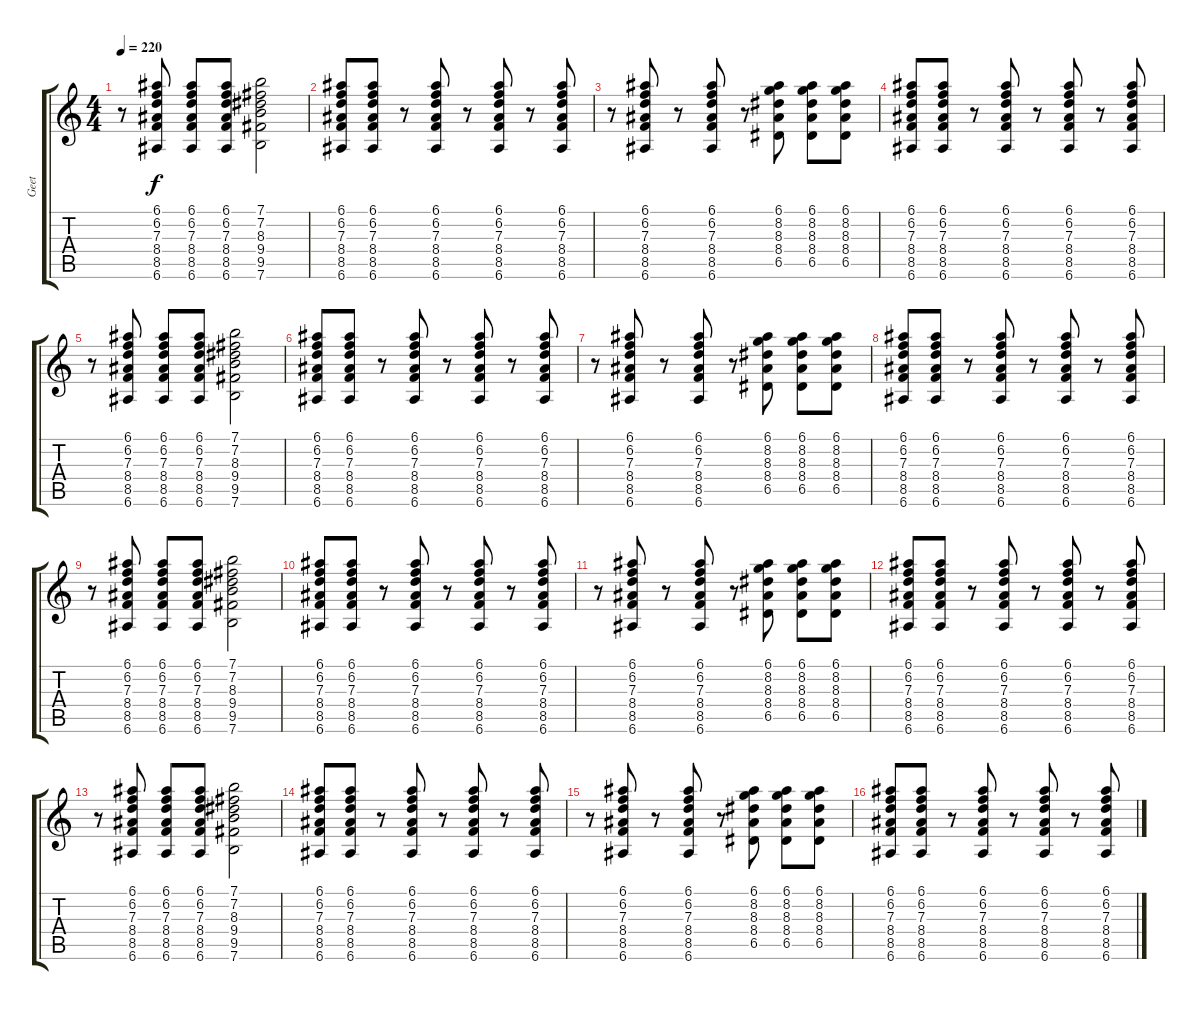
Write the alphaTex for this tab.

\track ("Geet" "Geet") {instrument electricguitarclean}
\staff {score tabs}
\tuning (E4 B3 G3 D3 A2 E2) {hide}
\ts (4 4)
\tempo 220
\clef g2
\ks c
r.8{dy f} (6.1 6.2 7.3 8.4 8.5 6.6).8 (6.1 6.2 7.3 8.4 8.5 6.6).8 (6.1 6.2 7.3 8.4 8.5 6.6).8 (7.1 7.2 8.3 9.4 9.5 7.6).2 |
(6.1 6.2 7.3 8.4 8.5 6.6).8 (6.1 6.2 7.3 8.4 8.5 6.6).8 r.8 (6.1 6.2 7.3 8.4 8.5 6.6).8 r.8 (6.1 6.2 7.3 8.4 8.5 6.6).8 r.8 (6.1 6.2 7.3 8.4 8.5 6.6).8 |
r.8 (6.1 6.2 7.3 8.4 8.5 6.6).8 r.8 (6.1 6.2 7.3 8.4 8.5 6.6).8 r.8 (6.1 8.2 8.3 8.4 6.5).8 (6.1 8.2 8.3 8.4 6.5).8 (6.1 8.2 8.3 8.4 6.5).8 |
(6.1 6.2 7.3 8.4 8.5 6.6).8 (6.1 6.2 7.3 8.4 8.5 6.6).8 r.8 (6.1 6.2 7.3 8.4 8.5 6.6).8 r.8 (6.1 6.2 7.3 8.4 8.5 6.6).8 r.8 (6.1 6.2 7.3 8.4 8.5 6.6).8 |
r.8 (6.1 6.2 7.3 8.4 8.5 6.6).8 (6.1 6.2 7.3 8.4 8.5 6.6).8 (6.1 6.2 7.3 8.4 8.5 6.6).8 (7.1 7.2 8.3 9.4 9.5 7.6).2 |
(6.1 6.2 7.3 8.4 8.5 6.6).8 (6.1 6.2 7.3 8.4 8.5 6.6).8 r.8 (6.1 6.2 7.3 8.4 8.5 6.6).8 r.8 (6.1 6.2 7.3 8.4 8.5 6.6).8 r.8 (6.1 6.2 7.3 8.4 8.5 6.6).8 |
r.8 (6.1 6.2 7.3 8.4 8.5 6.6).8 r.8 (6.1 6.2 7.3 8.4 8.5 6.6).8 r.8 (6.1 8.2 8.3 8.4 6.5).8 (6.1 8.2 8.3 8.4 6.5).8 (6.1 8.2 8.3 8.4 6.5).8 |
(6.1 6.2 7.3 8.4 8.5 6.6).8 (6.1 6.2 7.3 8.4 8.5 6.6).8 r.8 (6.1 6.2 7.3 8.4 8.5 6.6).8 r.8 (6.1 6.2 7.3 8.4 8.5 6.6).8 r.8 (6.1 6.2 7.3 8.4 8.5 6.6).8 |
r.8 (6.1 6.2 7.3 8.4 8.5 6.6).8 (6.1 6.2 7.3 8.4 8.5 6.6).8 (6.1 6.2 7.3 8.4 8.5 6.6).8 (7.1 7.2 8.3 9.4 9.5 7.6).2 |
(6.1 6.2 7.3 8.4 8.5 6.6).8 (6.1 6.2 7.3 8.4 8.5 6.6).8 r.8 (6.1 6.2 7.3 8.4 8.5 6.6).8 r.8 (6.1 6.2 7.3 8.4 8.5 6.6).8 r.8 (6.1 6.2 7.3 8.4 8.5 6.6).8 |
r.8 (6.1 6.2 7.3 8.4 8.5 6.6).8 r.8 (6.1 6.2 7.3 8.4 8.5 6.6).8 r.8 (6.1 8.2 8.3 8.4 6.5).8 (6.1 8.2 8.3 8.4 6.5).8 (6.1 8.2 8.3 8.4 6.5).8 |
(6.1 6.2 7.3 8.4 8.5 6.6).8 (6.1 6.2 7.3 8.4 8.5 6.6).8 r.8 (6.1 6.2 7.3 8.4 8.5 6.6).8 r.8 (6.1 6.2 7.3 8.4 8.5 6.6).8 r.8 (6.1 6.2 7.3 8.4 8.5 6.6).8 |
r.8 (6.1 6.2 7.3 8.4 8.5 6.6).8 (6.1 6.2 7.3 8.4 8.5 6.6).8 (6.1 6.2 7.3 8.4 8.5 6.6).8 (7.1 7.2 8.3 9.4 9.5 7.6).2 |
(6.1 6.2 7.3 8.4 8.5 6.6).8 (6.1 6.2 7.3 8.4 8.5 6.6).8 r.8 (6.1 6.2 7.3 8.4 8.5 6.6).8 r.8 (6.1 6.2 7.3 8.4 8.5 6.6).8 r.8 (6.1 6.2 7.3 8.4 8.5 6.6).8 |
r.8 (6.1 6.2 7.3 8.4 8.5 6.6).8 r.8 (6.1 6.2 7.3 8.4 8.5 6.6).8 r.8 (6.1 8.2 8.3 8.4 6.5).8 (6.1 8.2 8.3 8.4 6.5).8 (6.1 8.2 8.3 8.4 6.5).8 |
(6.1 6.2 7.3 8.4 8.5 6.6).8 (6.1 6.2 7.3 8.4 8.5 6.6).8 r.8 (6.1 6.2 7.3 8.4 8.5 6.6).8 r.8 (6.1 6.2 7.3 8.4 8.5 6.6).8 r.8 (6.1 6.2 7.3 8.4 8.5 6.6).8
